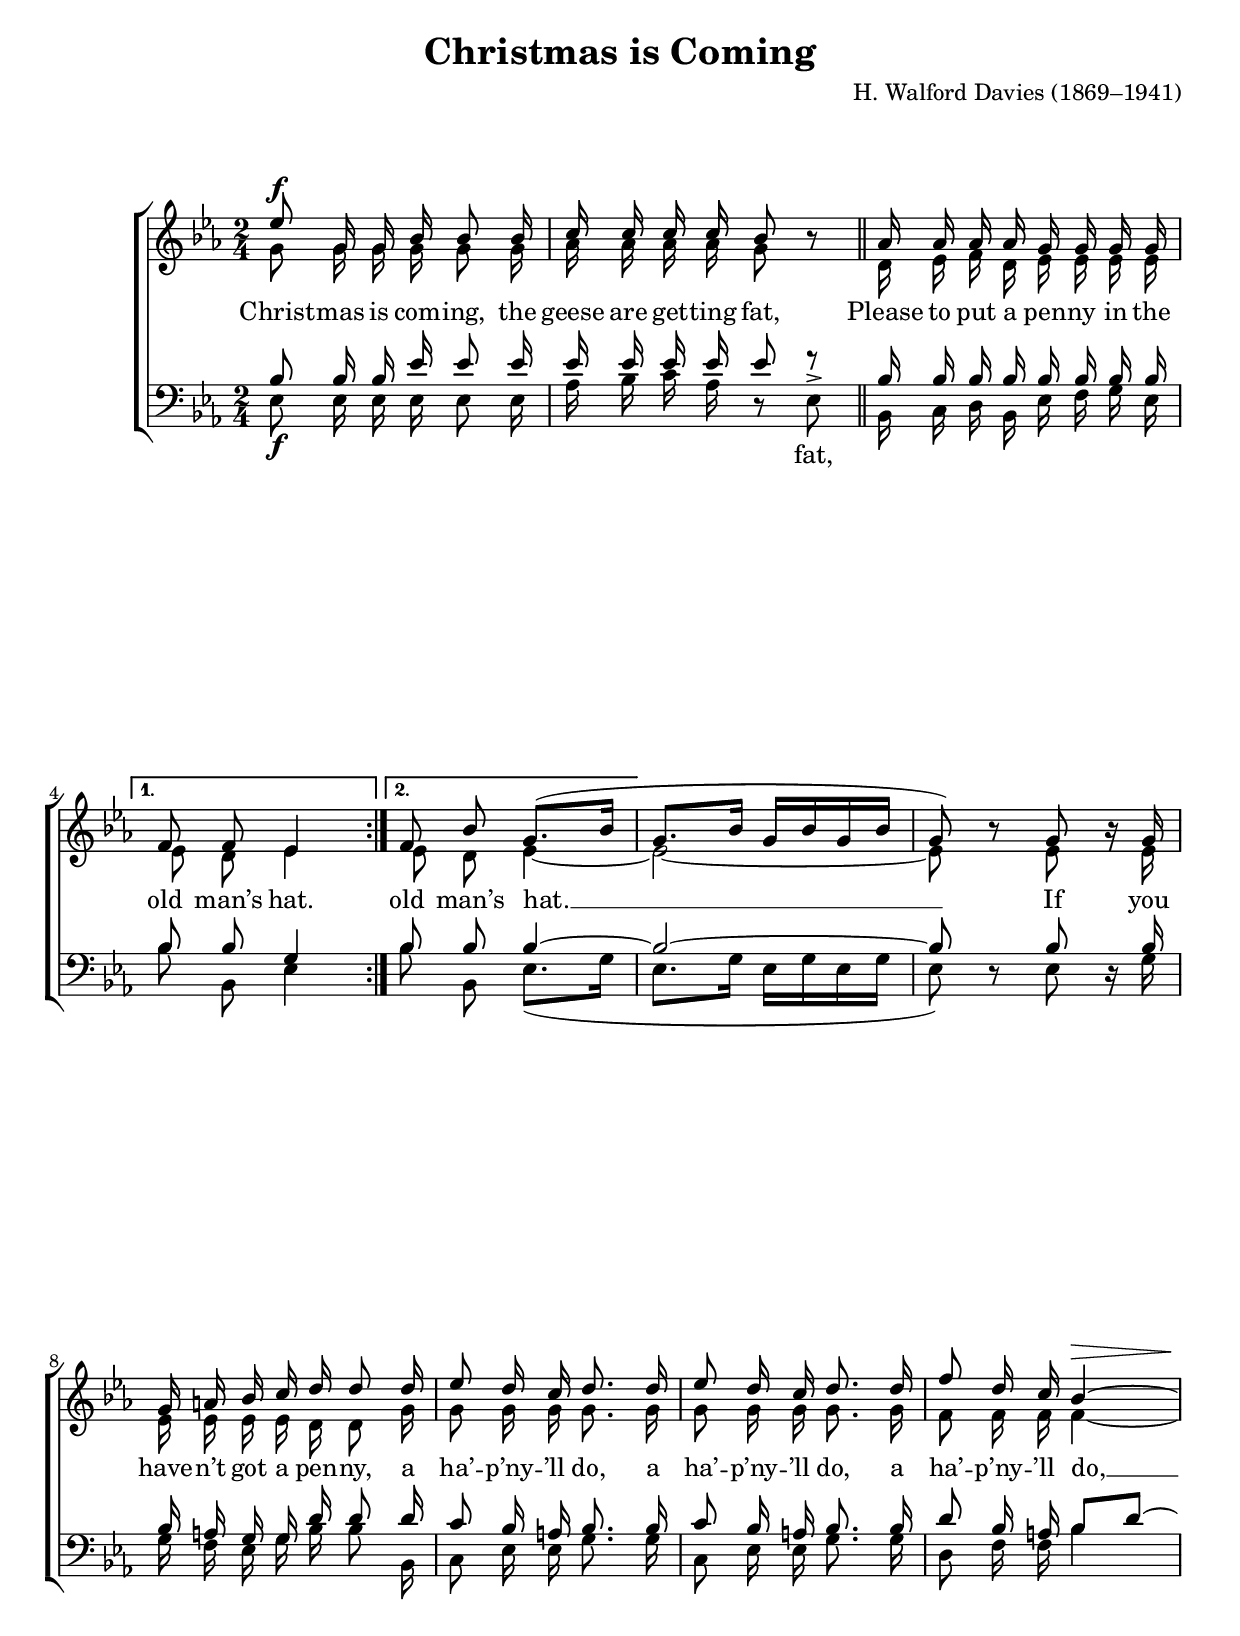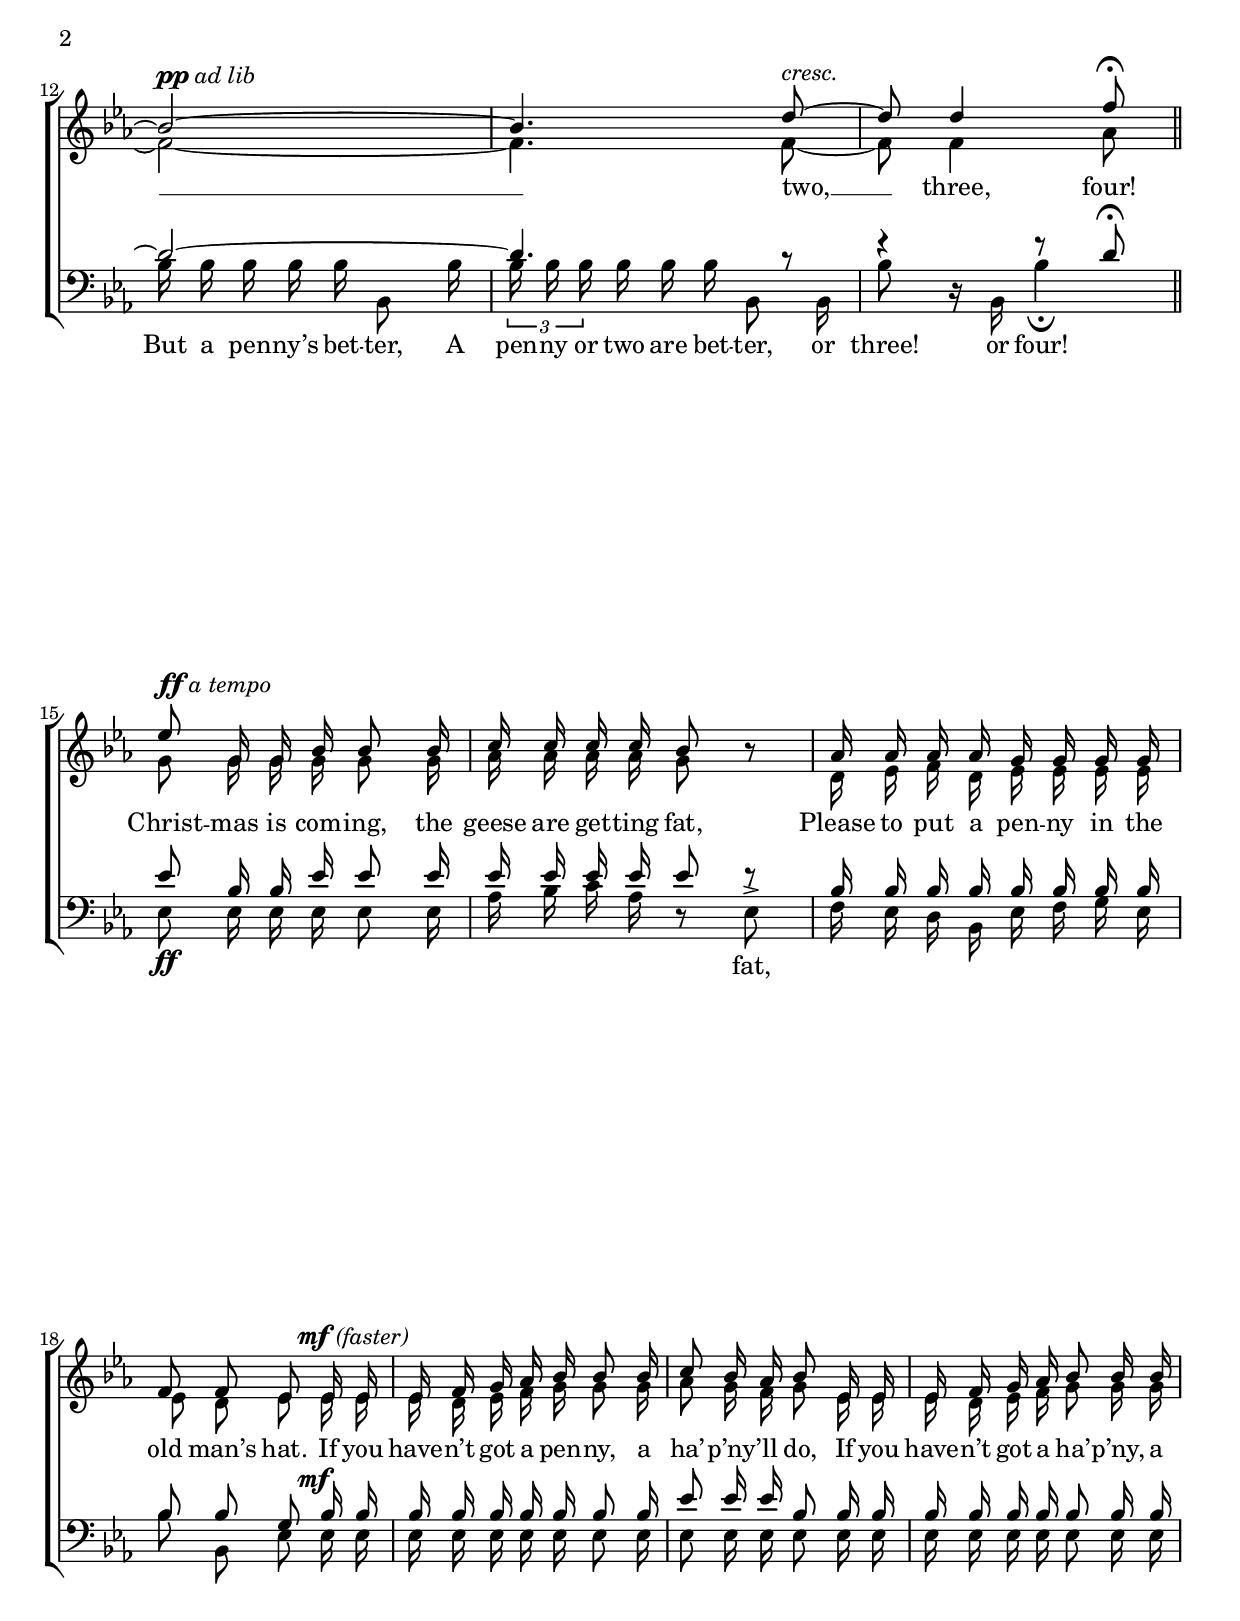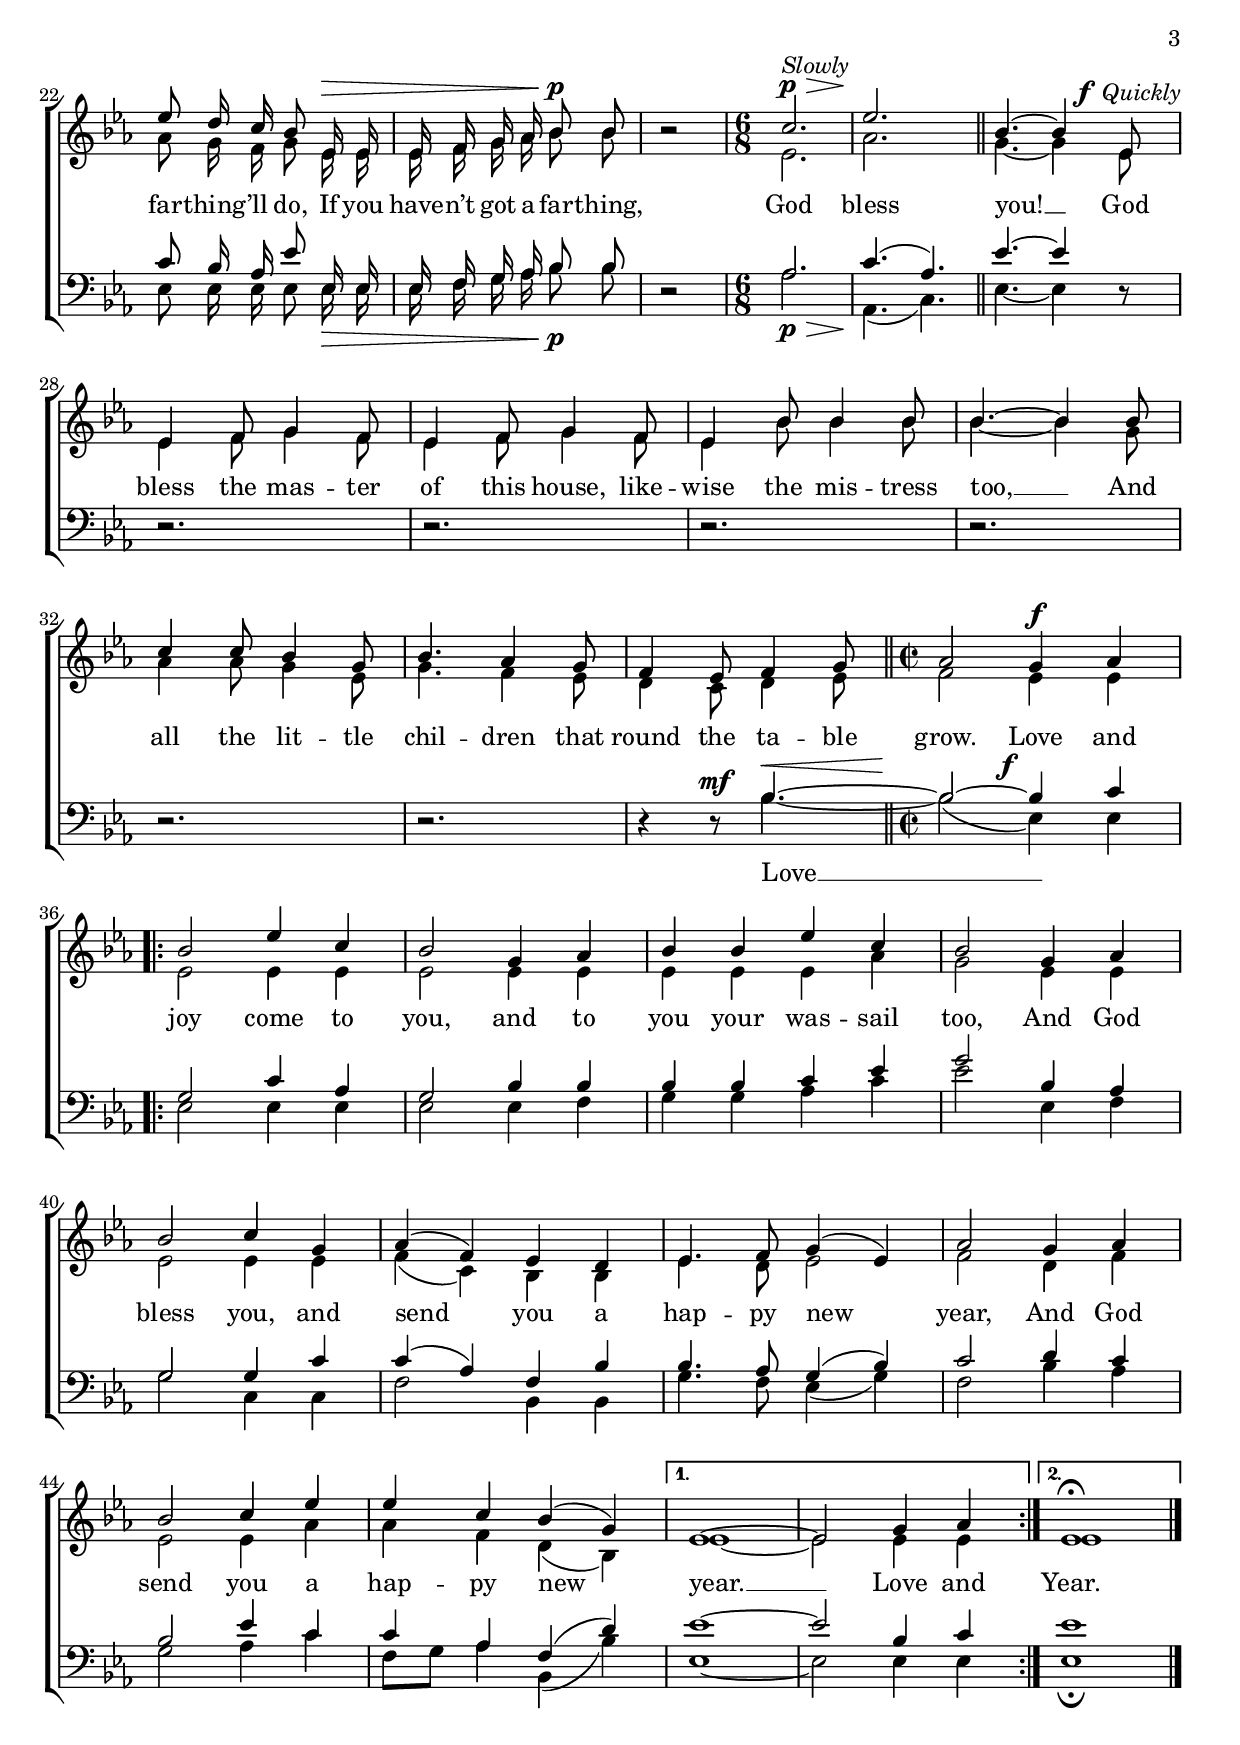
\version "2.14.2"
\include "util.ly"
\header {
  title = "Christmas is Coming"
  %poet = "Old Rhyme"
  composer = "H. Walford Davies (1869–1941)"
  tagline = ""
}

global = {
  \key ees \major
  \time 2/4
  \autoBeamOff
  %\override DynamicLineSpanner #'staff-padding = #0.0
  %\override DynamicLineSpanner #'Y-extent = #'(0 . 0)
}

sopMusic = \relative c'' {
  \repeat volta 2 {
    ees8^\f g,16 g bes bes8 bes16 |
    c c c c bes8 bes\rest \bar "||"
    aes16 aes aes aes g g g g |
  }
  \alternative {
    {
      f8 f ees4
    }
    {
      f8 bes g8.[( bes16] |
    }
  }
  g8.[ bes16] g[ bes g bes] |
  g8) b\rest g bes16\rest g |
  
  g a bes c d d8 d16 |
  ees8 d16 c d8. d16 |
  ees8 d16 c d8. d16 |
  f8 d16 c bes4~^\> |
  
  bes2\!^\markup{\dynamic"pp" \italic"ad lib"} ~ |
  bes4. d8~^\markup\italic"cresc." |
  d d4 f8\fermata \bar "||"
  
  ees8^\markup{\dynamic"ff" \italic"a tempo"} g,16 g bes bes8 bes16 |
  c c c c bes8 bes\rest |
  aes16 aes aes aes g g g g |
  
  %page 2
  f8 f <<ees {s16 s^\markup{\dynamic"mf" \italic"(faster)"}}>> ees16 ees |
  ees f g aes bes bes8 bes16 |
  c8 bes16 aes bes8  ees,16 ees |
  
  ees f g aes bes8 bes16 bes |
  ees8 d16 c bes8 ees,16^\> ees |
  ees f g aes bes8^\p bes |
  bes2\rest |
  
  \time 6/8
  c2.^\p^\>^\markup\italic"Slowly" |
  ees\! \bar "||"
  bes4.~ <<bes4 {s8 s^\markup{\dynamic"f" \italic" Quickly"}}>> ees,8 |
  ees4 f8 g4 f8 |
  ees4 f8 g4 f8 |
  ees4 bes'8 bes4 bes8 |
  
  bes4.~ bes4 bes8 |
  c4 c8 bes4 g8 |
  bes4. aes4 g8 |
  f4 ees8 f4 g8 \bar "||"
  \time 2/2 aes2 g4^\f aes \break
  
  \repeat volta 2 {
    bes2 ees4 c |
    bes2 g4 aes |
    bes bes ees c |
    bes2 g4 aes |
    bes2 c4 g |
    aes4( f) ees d |
    
    ees4. f8 g4( ees) |
    aes2 g4 aes |
    bes2 c4 ees |
    ees c bes( g) |
  }
  \alternative {
    {
      ees1~ |
      ees2 g4 aes |
    }
    {
      ees1\fermata \bar "|."
    }
  }
}
sopWords = \lyricmode {
  
}

altoMusic = \relative c' {
  \repeat volta 2 {
    g'8 g16 g g g8 g16 |
    aes aes aes aes g8 s |
    d16 ees f d ees ees ees ees |
  }
  \alternative {
    { ees8 d ees4 }
    { ees8 d ees4~ }
  }
  ees2~ |
  ees8 s ees s16 ees |
  
  ees ees ees ees d d8 g16 |
  g8 g16 g g8. g16 |
  g8 g16 g g8. g16 |
  f8 f16 f f4~ |
  
  f2~ |
  f4. f8~ |
  f f4 aes8 |
  
  g8 g16 g g g8 g16 |
  aes aes aes aes g8 s |
  d16 ees f d ees ees ees ees |
  
  %page 2
  ees8 d ees ees16 ees |
  ees d ees f g g8 g16 |
  aes8 g16 f g8 ees16 ees |
  
  ees d ees f g8 g16 g |
  aes8 g16 f g8 ees16 ees |
  ees f g aes bes8 bes |
  s2 |
  
  \time 6/8
  ees,2. |
  aes \bar "||"
  g4.~ g4 ees8 |
  ees4 f8 g4 f8 |
  ees4 f8 g4 f8 |
  ees4 bes'8 bes4 bes8 |
  
  bes4.~ bes4 g8 |
  aes4 aes8 g4 ees8 |
  g4. f4 ees8 |
  d4 c8 d4 ees8 \bar "||"
  \time 2/2 f2 ees4 ees |
  
  \repeat volta 2 {
    ees2 ees4 ees |
    ees2 ees4 ees |
    ees ees ees aes |
    g2 ees4 ees |
    ees2 ees4 ees |
    f( c) bes bes |
    
    ees4. d8 ees2 |
    f d4 f |
    ees2 ees4 aes |
    aes f d( bes) |
  }
  \alternative {
    {
    ees1~ |
    ees2 ees4 ees |
    }
    {
    ees1 \bar "|."
    }
  }
}
altoWords = \lyricmode {
  \dropLyricsVII
  Christ -- mas is com -- ing, the geese are get -- ting fat,
  Please to put a pen -- ny in the old man’s hat.
  old man’s hat. __
  
  If you have -- n’t got a pen -- ny, a ha’ -- p’ny -- ’ll do, a ha’ -- p’ny -- ’ll do, a ha’ -- p’ny -- ’ll do, __
  
  two, __ three, four!
  
  Christ -- mas is com -- ing, the geese are get -- ting fat,
  Please to put a pen -- ny in the old man’s hat.
  If you have -- n’t got a pen -- ny, a ha’ -- p’ny -- ’ll do,
  If you have -- n’t got a ha’ -- p’ny, a \pageBreak far -- thing -- ’ll do,
  If you have -- n’t got a far -- thing,
  
  God bless you! __
  
  God bless the mas -- ter of this house, like -- wise the mis -- tress too, __
  And all the lit -- tle chil -- dren that round the ta -- ble grow.
  
  Love and joy come to you, and to you your was -- sail too,
  And God bless you, and send you a hap -- py new year,
  And God send you a hap -- py new year. __
  
  Love and
  Year.
}
altoWordsII = \lyricmode {
%\markup\italic
  \set stanza = #"2. "
  \set ignoreMelismata = ##t
}
altoWordsIII = \lyricmode {
  \set stanza = #"3. "
  \set ignoreMelismata = ##t
}
altoWordsIV = \lyricmode {
  \set stanza = #"4. "
  \set ignoreMelismata = ##t
}
altoWordsV = \lyricmode {
  \set stanza = #"5. "
  \set ignoreMelismata = ##t
}
altoWordsVI = \lyricmode {
  \set stanza = #"6. "
  \set ignoreMelismata = ##t
}
tenorMusic = \relative c' {
  \repeat volta 2 {
    bes8 bes16 bes ees ees8 ees16 |
    ees ees ees ees ees8 f\rest |
    bes,16 bes bes bes bes bes bes bes |
  }
  \alternative {
    { bes8 bes g4 }
    { bes8 bes bes4~ }
  }
  bes2~ |
  bes8 s bes s16 bes |
  
  bes a g g d' d8 d16 |
  c8 bes16 a bes8. bes16 |
  c8 bes16 a bes8. bes16 |
  d8 bes16 a bes8[ d]~ |
  
  d2~ |
  d4. c8\rest |
  f4\rest f8\rest d8\fermata \bar "||"
  
  ees8 bes16 bes ees ees8 ees16 |
  ees16 ees ees ees ees8 ees\rest |
  bes16 bes bes bes bes bes bes bes |
  
  %page 2
  bes8 bes g bes16 bes |
  bes bes bes bes bes bes8 bes16 |
  ees8 ees16 ees bes8 bes16 bes |
  
  bes bes bes bes bes8 bes16 bes |
  c8 bes16 aes ees'8 ees,16 ees |
  ees f g aes bes8 bes |
  s2 |
  
  \time 6/8
  aes2. |
  c4.( aes) \bar "||"
  ees'4.~ ees4 s8 |
  s2.*6 |
  
  s4. bes4.~ |
  \time 2/2
  bes2~ bes4 c |
  
  \repeat volta 2 {
    g2 c4 aes |
    g2 bes4 bes |
    bes bes c ees |
    g2 bes,4 aes |
    g2 g4 c |
    c( aes) f bes |
    
    bes4. aes8 g4( bes) |
    c2 d4 c |
    bes2 ees4 c |
    c aes f( d') |
  }
  \alternative {
    {
      ees1~ |
      ees2 bes4 c |
    }
    { ees1 \bar "|." }
  }
}
tenorWords = \lyricmode {

}

bassMusic = \relative c {
  \repeat volta 2 {
    ees8_\f ees16 ees ees ees8 ees16 |
    aes bes c aes d,8\rest ees^> |
    bes16 c d bes ees f g ees |
  }
  \alternative {
    { bes'8 bes, ees4 }
    { bes'8 bes, ees8.([ g16] }
  }
  ees8.[ g16] ees16[ g ees g] |
  ees8) d\rest ees d16\rest g |
  
  g f ees g bes bes8 bes,16 |
  c8 ees16 ees g8. g16 |
  c,8 ees16 ees g8. g16 |
  d8 f16 f bes4 |
  
  bes16 bes bes bes bes bes,8 bes'16 |
  \times 2/3 { bes16 bes bes } bes16 bes bes bes,8 bes16 |
  bes'8 d,16\rest bes16 bes'4\fermata \bar "||"
  
  ees,8_\ff ees16 ees ees ees8 ees16 |
  aes bes c aes d,8\rest ees8^> |
  f16 ees d bes ees f g ees |
  
  %page 2
  bes'8 bes, <<ees {s16 s^\markup\dynamic"mf"}>> ees16 ees |
  ees ees ees ees ees ees8 ees16 |
  ees8 ees16 ees ees8 ees16 ees |
  
  ees ees ees ees ees8 ees16 ees |
  ees8 ees16 ees ees8 ees16_\> ees |
  ees f g aes bes8_\p bes |
  d,2\rest |
  
  \time 6/8
  aes'2._\p_\> |
  aes,4.(\! c) \bar "||"
  ees4.~ ees4 d8\rest |
  d2.\rest |
  d\rest |
  d\rest |
  
  d\rest |
  d\rest |
  d\rest |
  d4\rest d8\rest^\mf bes'4.~^\< |
  <<bes2(\! {s4. s8^\f}>> ees,4) ees |
  
  \repeat volta 2 {
    ees2 ees4 ees |
    ees2 ees4 f |
    g g aes c |
    ees2 ees,4 f |
    g2 c,4 c |
    f2 bes,4 bes |
    
    g'4. f8 ees4( g) |
    f2 bes4 aes |
    g2 aes4 c |
    f,8[ g] aes4 bes,( bes') |
  }
  \alternative {
    {
      ees,1~ |
      ees2 ees4 ees |
    }
    { ees1\fermata \bar "|." }
  }
}
bassWords = \lyricmode {
  \repeat unfold 10 { \skip 1 }
  fat,
  \repeat unfold 37 {\skip 1}
  But a pen -- ny’s bet -- ter,
  A pen -- ny or two are bet -- ter, or three! or four!
  
  \repeat unfold 10 { \skip 1}
  fat,
  \repeat unfold 48 {\skip 1}
  Love __
}

pianoRH = \relative c' {
  
}
pianoLH = \relative c' {
  
}

\score {
  <<
   \new ChoirStaff <<
%    \new Lyrics = sopranos \with { \override VerticalAxisGroup #'nonstaff-relatedstaff-spacing = #'((basic-distance . 1)) }
    \new Staff = women <<
      \new Voice = "sopranos" { \voiceOne << \global \sopMusic >> }
      \new Voice = "altos" { \voiceTwo << \global \altoMusic >> }
    >>
    \new Lyrics \with { alignAboveContext = #"women" \override VerticalAxisGroup #'nonstaff-relatedstaff-spacing = #'((basic-distance . 1))} \lyricsto "sopranos" \sopWords
     \new Lyrics = "altosVI"  \with { alignBelowContext = #"women" \override VerticalAxisGroup #'nonstaff-relatedstaff-spacing = #'((basic-distance . 1))} \lyricsto "sopranos" \altoWordsVI
    \new Lyrics = "altosV"  \with { alignBelowContext = #"women" \override VerticalAxisGroup #'nonstaff-relatedstaff-spacing = #'((basic-distance . 1))} \lyricsto "sopranos" \altoWordsV
    \new Lyrics = "altosIV"  \with { alignBelowContext = #"women" \override VerticalAxisGroup #'nonstaff-relatedstaff-spacing = #'((basic-distance . 1))} \lyricsto "sopranos" \altoWordsIV
    \new Lyrics = "altosIII"  \with { alignBelowContext = #"women" \override VerticalAxisGroup #'nonstaff-relatedstaff-spacing = #'((basic-distance . 1))} \lyricsto "sopranos" \altoWordsIII
    \new Lyrics = "altosII"  \with { alignBelowContext = #"women" \override VerticalAxisGroup #'nonstaff-relatedstaff-spacing = #'((basic-distance . 1))} \lyricsto "sopranos" \altoWordsII
    \new Lyrics = "altos"  \with { alignBelowContext = #"women" \override VerticalAxisGroup #'nonstaff-relatedstaff-spacing = #'((basic-distance . 1))} \lyricsto "sopranos" \altoWords
   \new Staff = men <<
      \clef bass
      \new Voice = "tenors" { \voiceOne << \global \tenorMusic >> }
      \new Voice = "basses" { \voiceTwo << \global \bassMusic >> }
    >>
    \new Lyrics \with { alignAboveContext = #"men" \override VerticalAxisGroup #'nonstaff-relatedstaff-spacing = #'((basic-distance . 1)) } \lyricsto "tenors" \tenorWords
    \new Lyrics \with { alignBelowContext = #"men" } \lyricsto "basses" \bassWords
  >>
%    \new PianoStaff << \new Staff { \new Voice { \pianoRH } } \new Staff { \clef "bass" \pianoLH } >>
  >>
  \layout { }
  
}

\score {
  \unfoldRepeats

  <<
   \new ChoirStaff <<
%    \new Lyrics = sopranos \with { \override VerticalAxisGroup #'nonstaff-relatedstaff-spacing = #'((basic-distance . 1)) }
    \new Staff = women <<
      \new Voice = "sopranos" { \voiceOne << \global \sopMusic >> }
      \new Voice = "altos" { \voiceTwo << \global \altoMusic >> }
    >>
    \new Lyrics \with { alignAboveContext = #"women" \override VerticalAxisGroup #'nonstaff-relatedstaff-spacing = #'((basic-distance . 1))} \lyricsto "sopranos" \sopWords
     \new Lyrics = "altosVI"  \with { alignBelowContext = #"women" \override VerticalAxisGroup #'nonstaff-relatedstaff-spacing = #'((basic-distance . 1))} \lyricsto "sopranos" \altoWordsVI
    \new Lyrics = "altosV"  \with { alignBelowContext = #"women" \override VerticalAxisGroup #'nonstaff-relatedstaff-spacing = #'((basic-distance . 1))} \lyricsto "sopranos" \altoWordsV
    \new Lyrics = "altosIV"  \with { alignBelowContext = #"women" \override VerticalAxisGroup #'nonstaff-relatedstaff-spacing = #'((basic-distance . 1))} \lyricsto "sopranos" \altoWordsIV
    \new Lyrics = "altosIII"  \with { alignBelowContext = #"women" \override VerticalAxisGroup #'nonstaff-relatedstaff-spacing = #'((basic-distance . 1))} \lyricsto "sopranos" \altoWordsIII
    \new Lyrics = "altosII"  \with { alignBelowContext = #"women" \override VerticalAxisGroup #'nonstaff-relatedstaff-spacing = #'((basic-distance . 1))} \lyricsto "sopranos" \altoWordsII
    \new Lyrics = "altos"  \with { alignBelowContext = #"women" \override VerticalAxisGroup #'nonstaff-relatedstaff-spacing = #'((basic-distance . 1))} \lyricsto "sopranos" \altoWords
   \new Staff = men <<
      \clef bass
      \new Voice = "tenors" { \voiceOne << \global \tenorMusic >> }
      \new Voice = "basses" { \voiceTwo << \global \bassMusic >> }
    >>
    \new Lyrics \with { alignAboveContext = #"men" \override VerticalAxisGroup #'nonstaff-relatedstaff-spacing = #'((basic-distance . 1)) } \lyricsto "tenors" \tenorWords
    \new Lyrics \with { alignBelowContext = #"men" } \lyricsto "basses" \bassWords
  >>
%    \new PianoStaff << \new Staff { \new Voice { \pianoRH } } \new Staff { \clef "bass" \pianoLH } >>
  >>
  
  \midi {
    \tempo 4 = 70
    \set Staff.midiInstrument = "flute"
  
    \context {
      \Voice
      \remove "Dynamic_performer"
    }
  }
}

